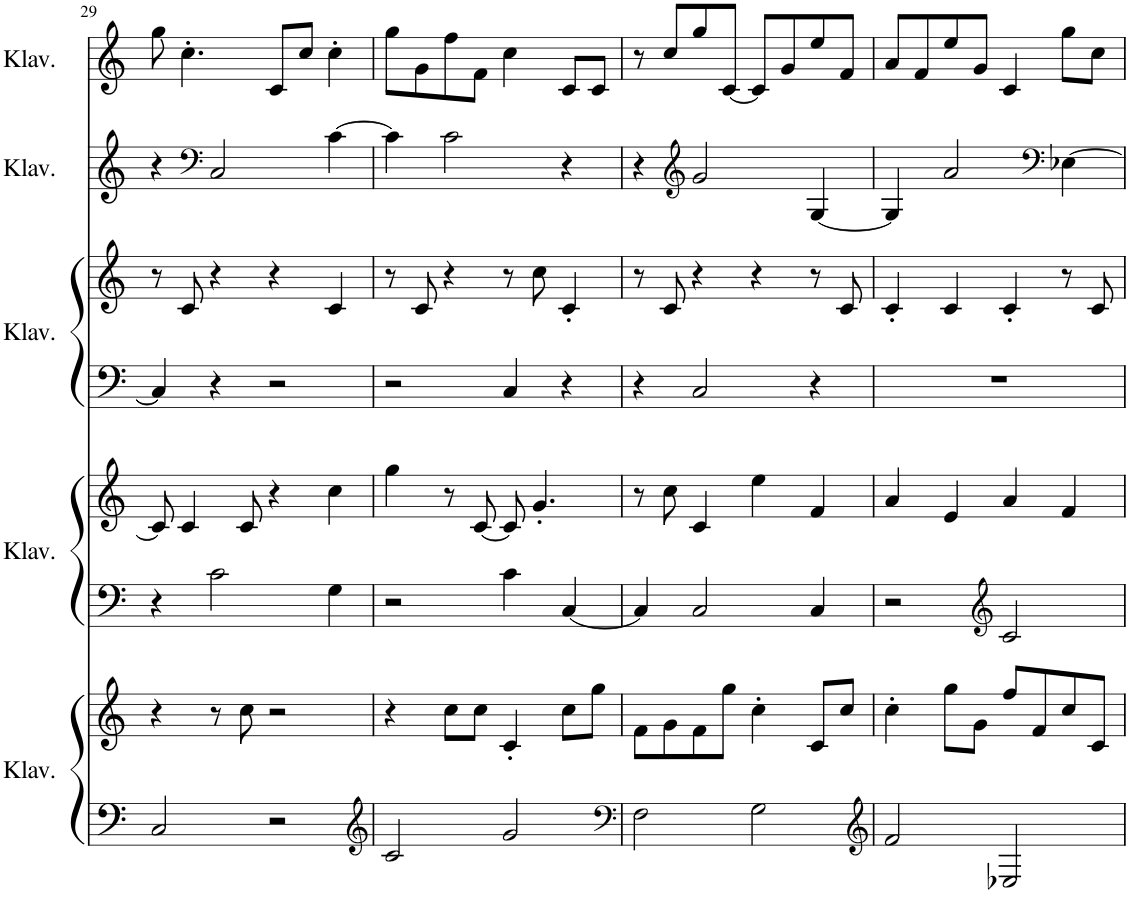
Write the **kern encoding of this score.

**kern	**kern	**kern	**kern	**kern	**kern	**kern	**kern
*part5	*part5	*part4	*part4	*part3	*part3	*part2	*part1
*staff8	*staff7	*staff6	*staff5	*staff4	*staff3	*staff2	*staff1
*I"Klavier	*	*I"Klavier	*	*I"Klavier	*	*I"Klavier	*I"Klavier
*I'Klav.	*	*I'Klav.	*	*I'Klav.	*	*I'Klav.	*I'Klav.
!!LO:PB:g=z
*clefF4	*clefG2	*clefF4	*clefG2	*clefF4	*clefG2	*clefG2	*clefG2
*k[]	*k[]	*k[]	*k[]	*k[]	*k[]	*k[]	*k[]
*M4/4	*M4/4	*M4/4	*M4/4	*M4/4	*M4/4	*M4/4	*M4/4
=29	=29	=29	=29	=29	=29	=29	=29
2C/	4r	4r	8c/]	4C/]	8r	4r	8gg\
.	.	.	4c/	.	8c/	.	4.cc'\
*	*	*	*	*	*	*clefF4	*
.	8r	2c\	.	4r	4r	2C/	.
.	8cc\	.	8c/	.	.	.	.
2r	2r	.	4r	2r	4r	.	8c/L
.	.	.	.	.	.	.	8cc/J
.	.	4G\	4cc\	.	4c/	[4c\	4cc'\
=30	=30	=30	=30	=30	=30	=30	=30
*clefG2	*	*	*	*	*	*	*
2c/	4r	2r	4gg\	2r	8r	4c\]	8gg\L
.	.	.	.	.	8c/	.	8g\
.	8cc\L	.	8r	.	4r	2c\	8ff\
.	8cc\J	.	[8c/	.	.	.	8f\J
2g/	4c'/	4c\	8c/]	4C/	8r	.	4cc\
.	.	.	4.g'/	.	8cc\	.	.
.	8cc\L	[4C/	.	4r	4c'/	4r	8c/L
.	8gg\J	.	.	.	.	.	8c/J
=31	=31	=31	=31	=31	=31	=31	=31
*clefF4	*	*	*	*	*	*	*
2F\	8f\L	4C/]	8r	4r	8r	4r	8r
.	8g\	.	8cc\	.	8c/	.	8cc/L
*	*	*	*	*	*	*clefG2	*
.	8f\	2C/	4c/	2C/	4r	2g/	8gg/
.	8gg\J	.	.	.	.	.	[8c/J
2G\	4cc'\	.	4ee\	.	4r	.	8c/L]
.	.	.	.	.	.	.	8g/
.	8c/L	4C/	4f/	4r	8r	[4G/	8ee/
.	8cc/J	.	.	.	8c/	.	8f/J
=32	=32	=32	=32	=32	=32	=32	=32
*clefG2	*	*	*	*	*	*	*
2f/	4cc'\	2r	4a/	1r	4c'/	4G/]	8a/L
.	.	.	.	.	.	.	8f/
.	8gg\L	.	4e/	.	4c/	2a/	8ee/
.	8g\J	.	.	.	.	.	8g/J
*	*	*clefG2	*	*	*	*	*
2E-X/	8ff/L	2c/	4a/	.	4c'/	.	4c/
.	8f/	.	.	.	.	.	.
*	*	*	*	*	*	*clefF4	*
.	8cc/	.	4f/	.	8r	[4E-X\	8gg\L
.	8c/J	.	.	.	8c/	.	8cc\J
=	=	=	=	=	=	=	=
*-	*-	*-	*-	*-	*-	*-	*-
